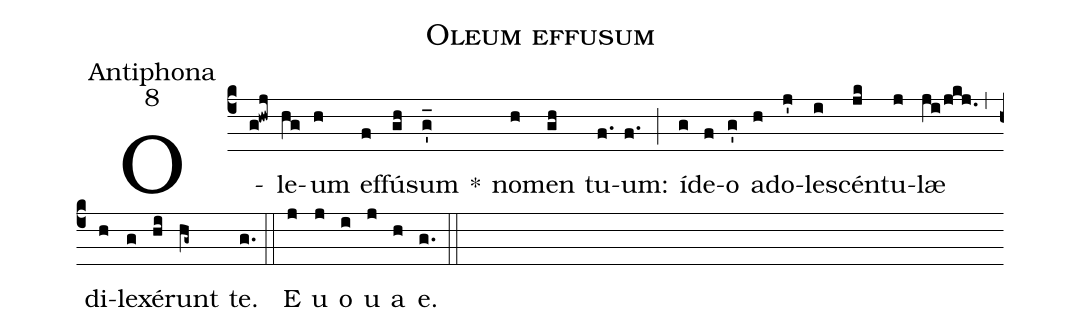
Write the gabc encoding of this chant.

name:Oleum effusum;
office-part:Antiphona;
mode:8;
%%
(c4)O(g!hwj)le(hg)um(h) ef(f)fú(gh)sum(g'_) *() no(h)men(gh) tu(f.)um:(f.) (;) í(g)de(f)o(g') a(h)do(j')les(i)cén(jk)tu(j)l<sp>ae</sp>(ji/jkj.) (,) di(h)le(g)xé(hi)runt(hg~) te.(g.) (::) E(j) u(j) o(i) u(j) a(h) e.(g.) (::)
